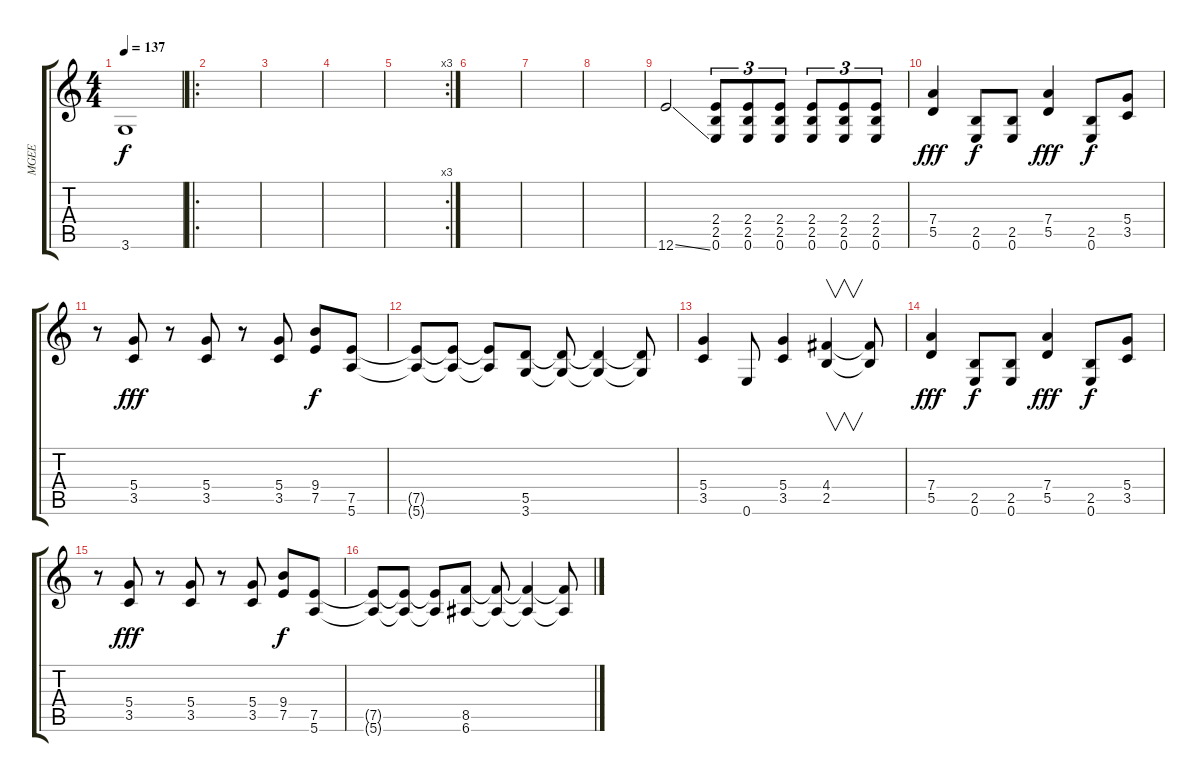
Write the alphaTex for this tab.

\track ("MGEE" "MGEE") {instrument distortionguitar}
\staff {score tabs}
\tuning (E4 B3 G3 D3 A2 E2) {hide}
\ts (4 4)
\tempo 137
\clef g2
\ks c
3.6{t}.1{dy f} |
\ro
|
|
|
\rc 3
|
|
|
|
12.6{ss}.2 (2.4 2.5 0.6).8{tu (3 2)} (2.4 2.5 0.6).8{tu (3 2)} (2.4 2.5 0.6).8{tu (3 2)} (2.4 2.5 0.6).8{tu (3 2)} (2.4 2.5 0.6).8{tu (3 2)} (2.4 2.5 0.6).8{tu (3 2)} |
(7.4 5.5).4{dy fff} (2.5 0.6).8{dy f} (2.5 0.6).8 (7.4 5.5).4{dy fff} (2.5 0.6).8{dy f} (5.4 3.5).8 |
r.8 (5.4 3.5).8{dy fff} r.8 (5.4 3.5).8 r.8 (5.4 3.5).8 (9.4 7.5).8{dy f} (7.5 5.6).8 |
(7.5{t} 5.6{t}).8 (7.5{t} 5.6{t}).8 (7.5{t} 5.6{t}).8 (5.5 3.6).8 (5.5{t} 3.6{t}).8 (5.5{t} 3.6{t}).4 (5.5{t} 3.6{t}).8 |
(5.4 3.5).4 0.6.8 (5.4 3.5).4 (4.4 2.5).4{v} (4.4{t} 2.5{t}).8 |
(7.4 5.5).4{dy fff} (2.5 0.6).8{dy f} (2.5 0.6).8 (7.4 5.5).4{dy fff} (2.5 0.6).8{dy f} (5.4 3.5).8 |
r.8 (5.4 3.5).8{dy fff} r.8 (5.4 3.5).8 r.8 (5.4 3.5).8 (9.4 7.5).8{dy f} (7.5 5.6).8 |
(7.5{t} 5.6{t}).8 (7.5{t} 5.6{t}).8 (7.5{t} 5.6{t}).8 (8.5 6.6).8 (8.5{t} 6.6{t}).8 (8.5{t} 6.6{t}).4 (8.5{t} 6.6{t}).8
